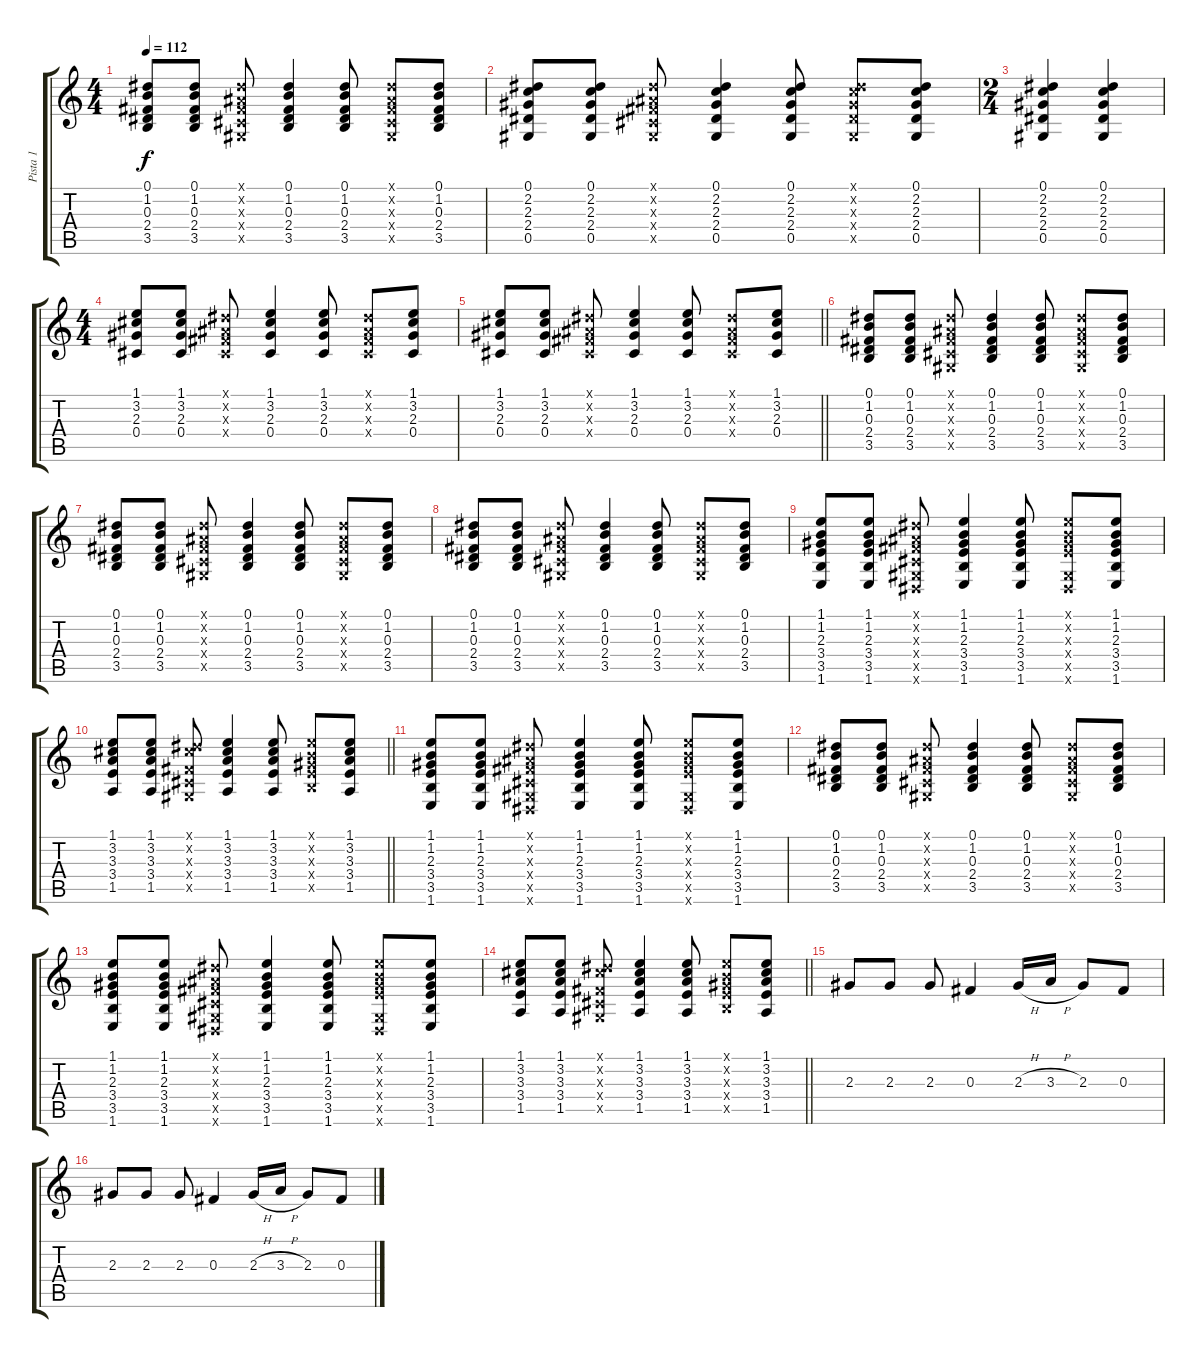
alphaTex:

\track ("Pista 1" "Pista 1") {instrument acousticguitarsteel}
\staff {score tabs}
\tuning (Eb4 Bb3 Gb3 Db3 Ab2 Eb2) {hide}
\ts (4 4)
\tempo 112
\clef g2
\ks c
(0.1 1.2 0.3 2.4 3.5).8{dy f} (0.1 1.2 0.3 2.4 3.5).8 (0.1{x} 0.2{x} 0.3{x} 0.4{x} 0.5{x}).8 (0.1 1.2 0.3 2.4 3.5).4 (0.1 1.2 0.3 2.4 3.5).8 (0.1{x} 0.2{x} 0.3{x} 0.4{x} 0.5{x}).8 (0.1 1.2 0.3 2.4 3.5).8 |
(0.1 2.2 2.3 2.4 0.5).8 (0.1 2.2 2.3 2.4 0.5).8 (0.1{x} 0.2{x} 0.3{x} 0.4{x} 0.5{x}).8 (0.1 2.2 2.3 2.4 0.5).4 (0.1 2.2 2.3 2.4 0.5).8 (0.1{x} 2.2{x} 2.3{x} 2.4{x} 0.5{x}).8 (0.1 2.2 2.3 2.4 0.5).8 |
\ts (2 4)
(0.1 2.2 2.3 2.4 0.5).4 (0.1 2.2 2.3 2.4 0.5).4 |
\ts (4 4)
(1.1 3.2 2.3 0.4).8 (1.1 3.2 2.3 0.4).8 (0.1{x} 0.2{x} 0.3{x} 0.4{x}).8 (1.1 3.2 2.3 0.4).4 (1.1 3.2 2.3 0.4).8 (0.1{x} 0.2{x} 0.3{x} 0.4{x}).8 (1.1 3.2 2.3 0.4).8 |
\barLineRight lightlight
(1.1 3.2 2.3 0.4).8 (1.1 3.2 2.3 0.4).8 (0.1{x} 0.2{x} 0.3{x} 0.4{x}).8 (1.1 3.2 2.3 0.4).4 (1.1 3.2 2.3 0.4).8 (0.1{x} 0.2{x} 0.3{x} 0.4{x}).8 (1.1 3.2 2.3 0.4).8 |
(0.1 1.2 0.3 2.4 3.5).8 (0.1 1.2 0.3 2.4 3.5).8 (0.1{x} 0.2{x} 0.3{x} 0.4{x} 0.5{x}).8 (0.1 1.2 0.3 2.4 3.5).4 (0.1 1.2 0.3 2.4 3.5).8 (0.1{x} 0.2{x} 0.3{x} 0.4{x} 0.5{x}).8 (0.1 1.2 0.3 2.4 3.5).8 |
(0.1 1.2 0.3 2.4 3.5).8 (0.1 1.2 0.3 2.4 3.5).8 (0.1{x} 0.2{x} 0.3{x} 0.4{x} 0.5{x}).8 (0.1 1.2 0.3 2.4 3.5).4 (0.1 1.2 0.3 2.4 3.5).8 (0.1{x} 0.2{x} 0.3{x} 0.4{x} 0.5{x}).8 (0.1 1.2 0.3 2.4 3.5).8 |
(0.1 1.2 0.3 2.4 3.5).8 (0.1 1.2 0.3 2.4 3.5).8 (0.1{x} 0.2{x} 0.3{x} 0.4{x} 0.5{x}).8 (0.1 1.2 0.3 2.4 3.5).4 (0.1 1.2 0.3 2.4 3.5).8 (0.1{x} 0.2{x} 0.3{x} 0.4{x} 0.5{x}).8 (0.1 1.2 0.3 2.4 3.5).8 |
(1.1 1.2 2.3 3.4 3.5 1.6).8 (1.1 1.2 2.3 3.4 3.5 1.6).8 (0.1{x} 0.2{x} 0.3{x} 0.4{x} 0.5{x} 0.6{x}).8 (1.1 1.2 2.3 3.4 3.5 1.6).4 (1.1 1.2 2.3 3.4 3.5 1.6).8 (1.1{x} 1.2{x} 2.3{x} 3.4{x} 0.5{x} 0.6{x}).8 (1.1 1.2 2.3 3.4 3.5 1.6).8 |
\barLineRight lightlight
(1.1 3.2 3.3 3.4 1.5).8 (1.1 3.2 3.3 3.4 1.5).8 (0.1{x} 3.2{x} 0.3{x} 0.4{x} 0.5{x}).8 (1.1 3.2 3.3 3.4 1.5).4 (1.1 3.2 3.3 3.4 1.5).8 (1.1{x} 1.2{x} 2.3{x} 3.4{x} 3.5{x}).8 (1.1 3.2 3.3 3.4 1.5).8 |
(1.1 1.2 2.3 3.4 3.5 1.6).8 (1.1 1.2 2.3 3.4 3.5 1.6).8 (0.1{x} 0.2{x} 0.3{x} 0.4{x} 0.5{x} 0.6{x}).8 (1.1 1.2 2.3 3.4 3.5 1.6).4 (1.1 1.2 2.3 3.4 3.5 1.6).8 (1.1{x} 1.2{x} 2.3{x} 3.4{x} 0.5{x} 0.6{x}).8 (1.1 1.2 2.3 3.4 3.5 1.6).8 |
(0.1 1.2 0.3 2.4 3.5).8 (0.1 1.2 0.3 2.4 3.5).8 (0.1{x} 0.2{x} 0.3{x} 0.4{x} 0.5{x}).8 (0.1 1.2 0.3 2.4 3.5).4 (0.1 1.2 0.3 2.4 3.5).8 (0.1{x} 0.2{x} 0.3{x} 0.4{x} 0.5{x}).8 (0.1 1.2 0.3 2.4 3.5).8 |
(1.1 1.2 2.3 3.4 3.5 1.6).8 (1.1 1.2 2.3 3.4 3.5 1.6).8 (0.1{x} 0.2{x} 0.3{x} 0.4{x} 0.5{x} 0.6{x}).8 (1.1 1.2 2.3 3.4 3.5 1.6).4 (1.1 1.2 2.3 3.4 3.5 1.6).8 (1.1{x} 1.2{x} 2.3{x} 3.4{x} 0.5{x} 0.6{x}).8 (1.1 1.2 2.3 3.4 3.5 1.6).8 |
\barLineRight lightlight
(1.1 3.2 3.3 3.4 1.5).8 (1.1 3.2 3.3 3.4 1.5).8 (0.1{x} 3.2{x} 0.3{x} 0.4{x} 0.5{x}).8 (1.1 3.2 3.3 3.4 1.5).4 (1.1 3.2 3.3 3.4 1.5).8 (1.1{x} 1.2{x} 2.3{x} 3.4{x} 3.5{x}).8 (1.1 3.2 3.3 3.4 1.5).8 |
2.3.8{volume 4 instrument acousticguitarsteel} 2.3.8 2.3.8 0.3.4 2.3{h}.16 3.3{h}.16 2.3.8 0.3.8 |
2.3.8 2.3.8 2.3.8 0.3.4 2.3{h}.16 3.3{h}.16 2.3.8 0.3.8
